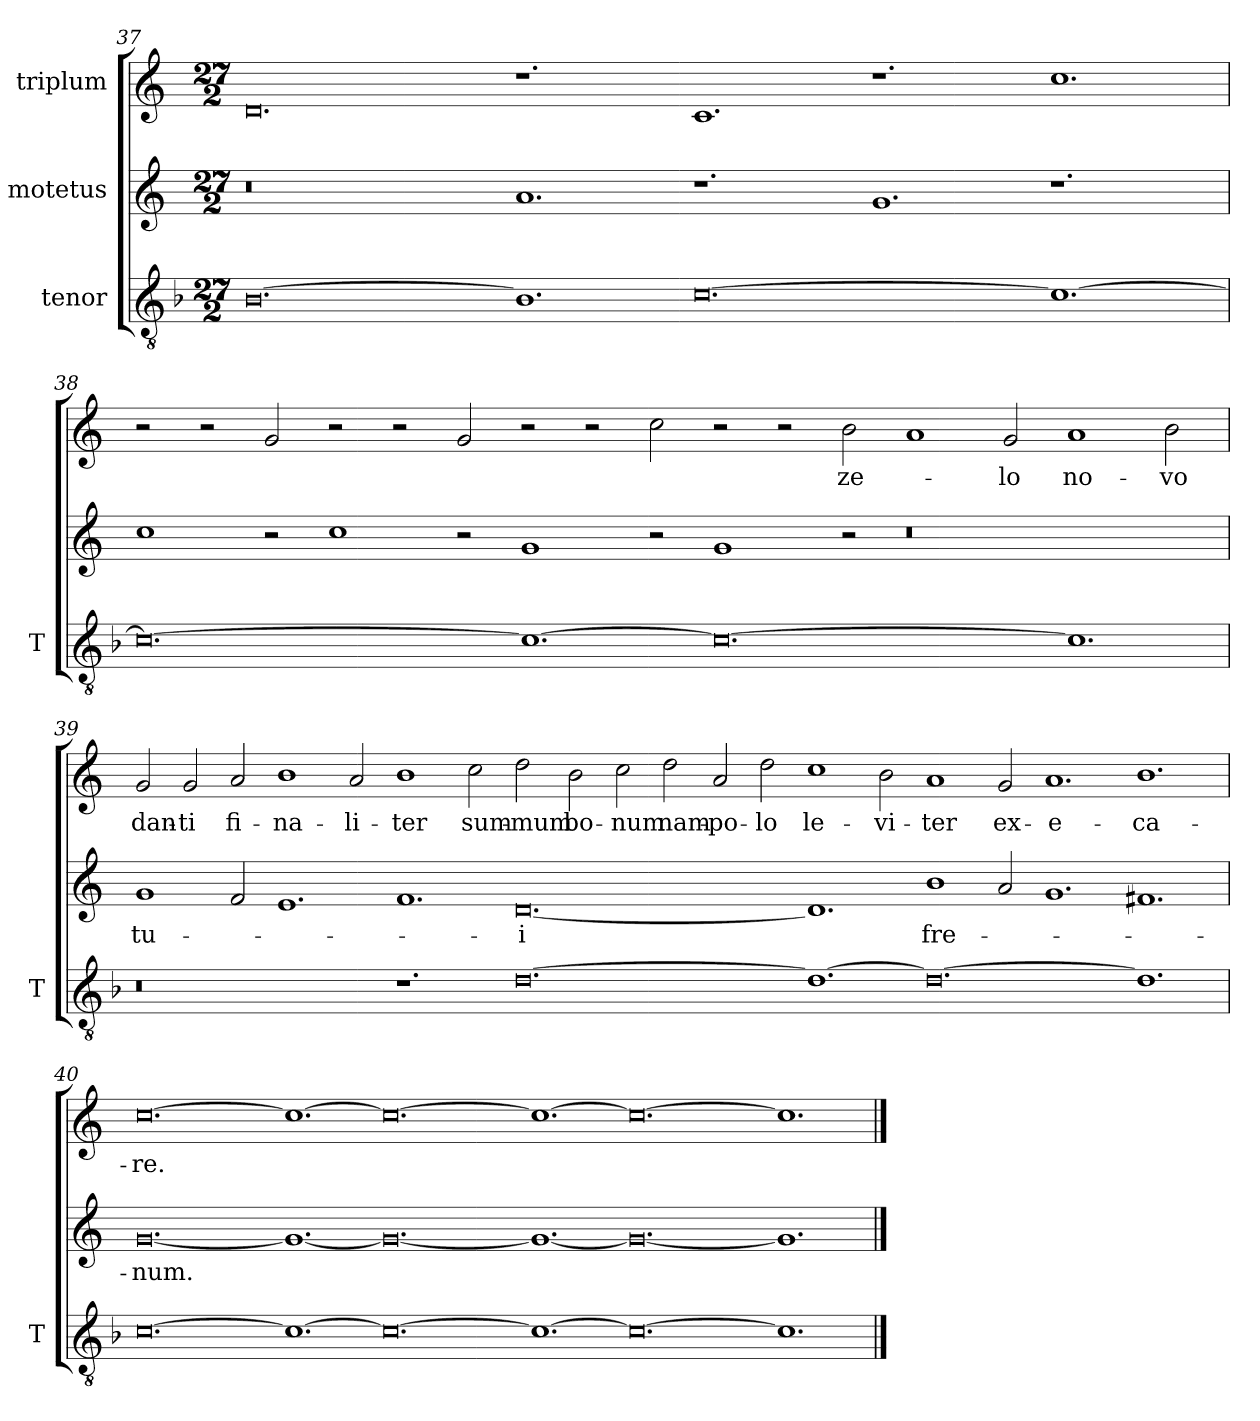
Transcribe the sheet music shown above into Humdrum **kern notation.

**kern	**kern	**text	**kern	**text
*part3	*part2	*part2	*part1	*part1
*staff3	*staff2	*staff2	*staff1	*staff1
*I"tenor	*I"motetus	*	*I"triplum	*
*I'T	*	*	*	*
*clefGv2	*clefG2	*	*clefG2	*
*k[b-]	*k[]	*	*k[]	*
*F:	*C:	*	*C:	*
*M27/2	*M27/2	*	*M27/2	*
=37	=37	=37	=37	=37
[0.B-\	0.r	.	0.d/	.
1.B-\]	1.a/	.	1.r	.
[0.c\	1.r	.	1.c/	.
.	1.g/	.	1.r	.
1.c\_	1.r	.	1.cc\	.
=38	=38	=38	=38	=38
0.c\_	1cc\	.	2r	.
.	.	.	2r	.
.	2r	.	2g/	.
.	1cc\	.	2r	.
.	.	.	2r	.
.	2r	.	2g/	.
1.c\_	1g/	.	2r	.
.	.	.	2r	.
.	2r	.	2cc\	.
0.c\_	1g/	.	2r	.
.	.	.	2r	.
.	2r	.	2b\	ze-
.	0.r	.	1a/	.
.	.	.	2g/	-lo
1.c\]	.	.	1a/	no-
.	.	.	2b\	-vo
=39	=39	=39	=39	=39
0.r	1g/	tu-	2g/	dan-
.	.	.	2g/	-ti
.	2f/	.	2a/	fi-
.	1.e/	.	1b\	-na-
.	.	.	2a/	-li-
1.r	1.f/	.	1b\	-ter
.	.	.	2cc\	sum-
[0.d\	[0.d/	-i	2dd\	-mum
.	.	.	2b\	bo-
.	.	.	2cc\	-num
.	.	.	2dd\	nam-
.	.	.	2a/	po-
.	.	.	2dd\	-lo
1.d\_	1.d/]	.	1cc\	le-
.	.	.	2b\	-vi-
0.d\_	1b\	fre-	1a/	-ter
.	2a/	.	2g/	ex-
.	1.g/	.	1.a/	-e-
1.d\]	1.f#X/	.	1.b\	-ca-
!!LO:PB:g=z
=40	=40	=40	=40	=40
[0.c\	[0.g/	-num.	[0.cc\	-re.
1.c\_	1.g/_	.	1.cc\_	-
0.c\_	0.g/_	.	0.cc\_	.
1.c\_	1.g/_	.	1.cc\_	.
0.c\_	0.g/_	.	0.cc\_	.
1.c\]	1.g/]	.	1.cc\]	.
==	==	==	==	==
*-	*-	*-	*-	*-
